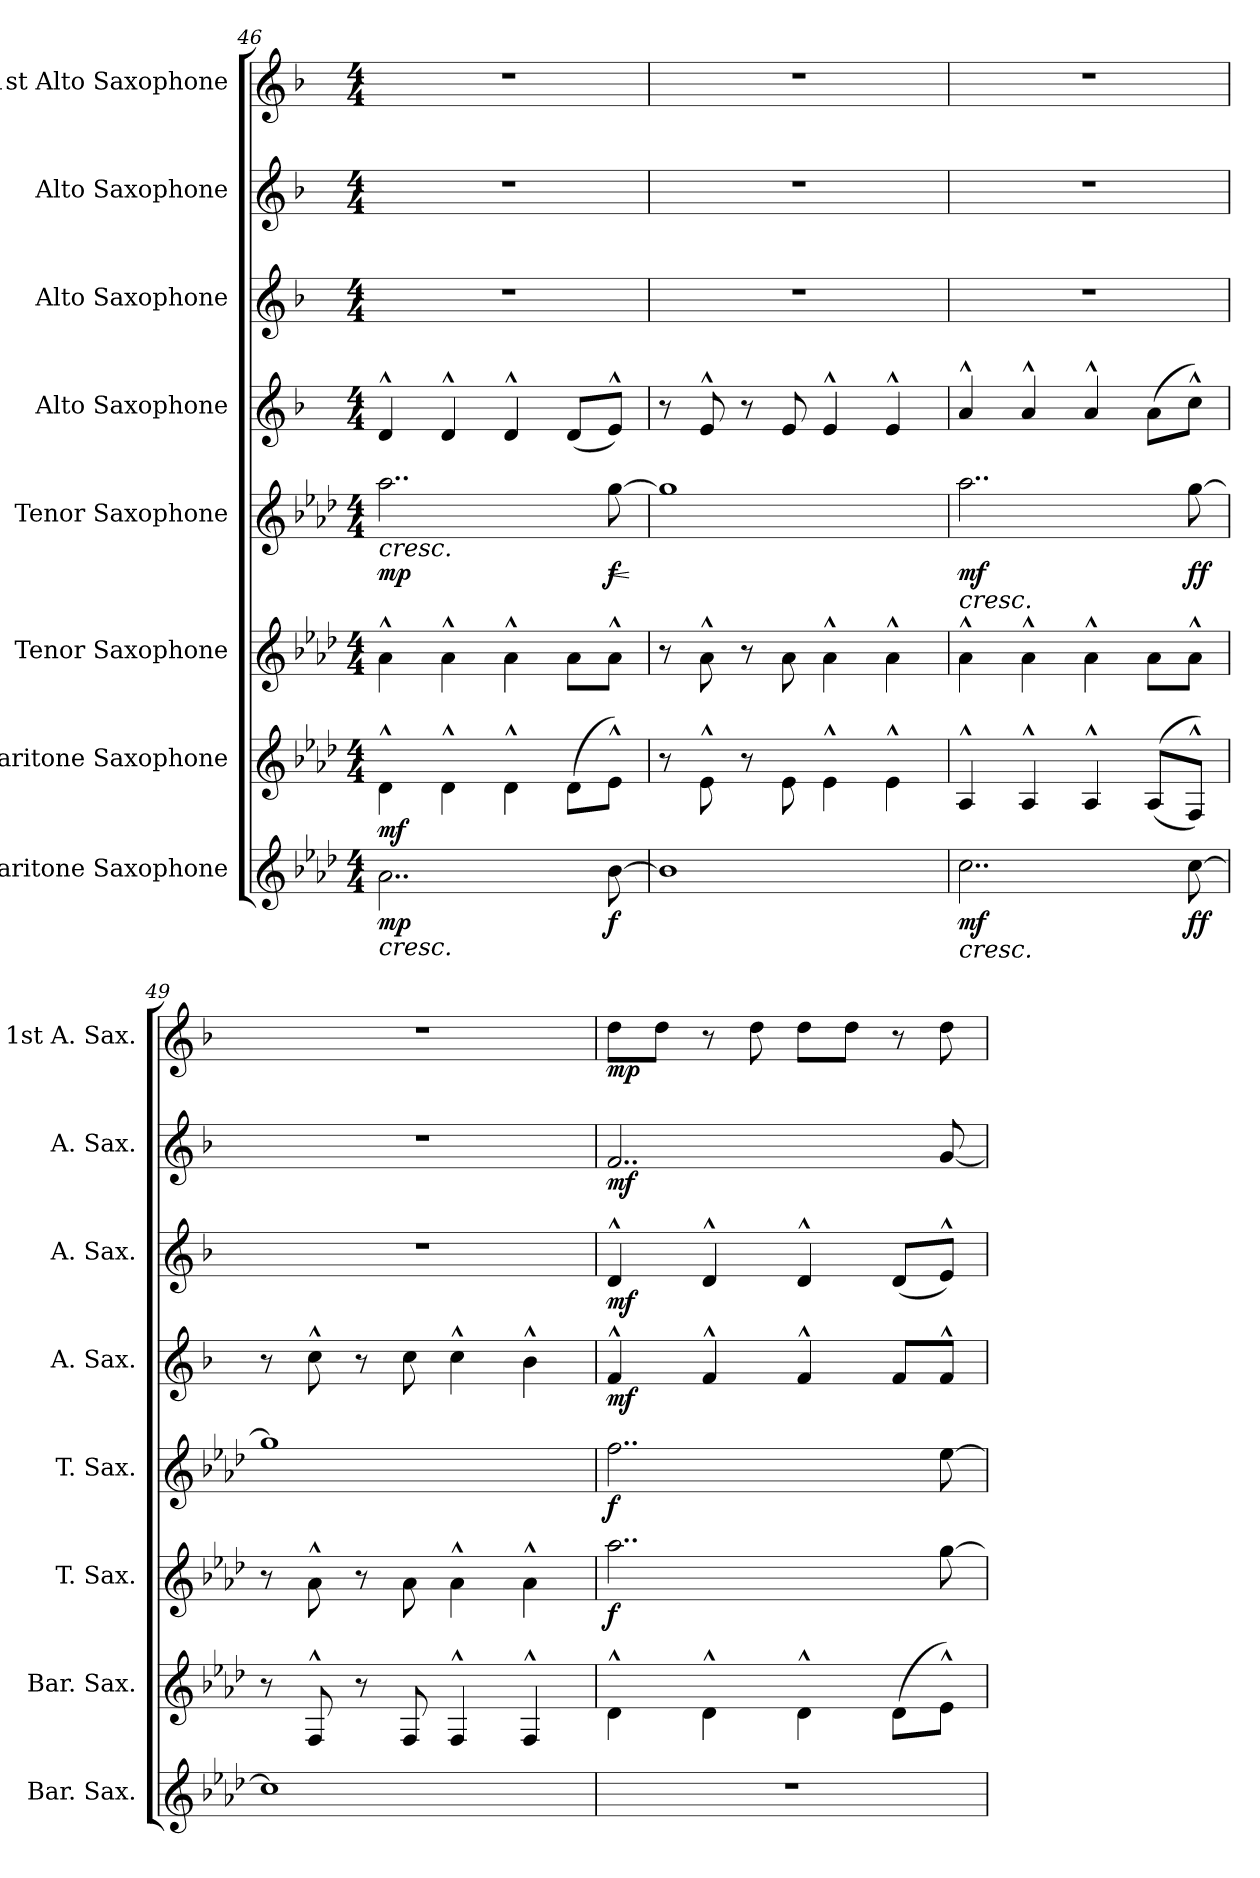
**kern	**dynam	**kern	**dynam	**kern	**dynam	**kern	**dynam	**kern	**dynam	**kern	**dynam	**kern	**dynam	**kern	**dynam
*part8	*part8	*part7	*part7	*part6	*part6	*part5	*part5	*part4	*part4	*part3	*part3	*part2	*part2	*part1	*part1
*staff8	*staff8	*staff7	*staff7	*staff6	*staff6	*staff5	*staff5	*staff4	*staff4	*staff3	*staff3	*staff2	*staff2	*staff1	*staff1
*I"Baritone Saxophone	*	*I"Baritone Saxophone	*	*I"Tenor Saxophone	*	*I"Tenor Saxophone	*	*I"Alto Saxophone	*	*I"Alto Saxophone	*	*I"Alto Saxophone	*	*I"1st Alto Saxophone	*
*I'Bar. Sax.	*	*I'Bar. Sax.	*	*I'T. Sax.	*	*I'T. Sax.	*	*I'A. Sax.	*	*I'A. Sax.	*	*I'A. Sax.	*	*I'1st A. Sax.	*
!!LO:LB:g=z
*clefG2	*	*clefG2	*	*clefG2	*	*clefG2	*	*clefG2	*	*clefG2	*	*clefG2	*	*clefG2	*
*ITrd12c21	*	*ITrd12c21	*	*ITrd8c14	*	*ITrd8c14	*	*ITrd5c9	*	*ITrd5c9	*	*ITrd5c9	*	*ITrd5c9	*
*k[b-e-a-d-]	*	*k[b-e-a-d-]	*	*k[b-e-a-d-]	*	*k[b-e-a-d-]	*	*k[b-e-a-d-]	*	*k[b-e-a-d-]	*	*k[b-e-a-d-]	*	*k[b-e-a-d-]	*
*M4/4	*	*M4/4	*	*M4/4	*	*M4/4	*	*M4/4	*	*M4/4	*	*M4/4	*	*M4/4	*
=46	=46	=46	=46	=46	=46	=46	=46	=46	=46	=46	=46	=46	=46	=46	=46
!	!LO:HP:b	!	!	!	!	!	!LO:HP:b	!	!	!	!	!	!	!	!
!	!LO:DY:n=1:b	!	!LO:DY:b	!	!	!	!LO:DY:n=1:b	!	!	!	!	!	!	!	!
2..A-\	< mp	4D-^^\	mf	4A-^^\	.	2..a-\	< mp	4F^^/	.	1r	.	1r	.	1r	.
.	.	4D-^^\	.	4A-^^\	.	.	.	4F^^/	.	.	.	.	.	.	.
.	.	4D-^^\	.	4A-^^\	.	.	.	4F^^/	.	.	.	.	.	.	.
.	.	(8D-\L	.	8A-\L	.	.	.	(8F/L	.	.	.	.	.	.	.
!	!LO:DY:n=2:b	!	!	!	!	!	!LO:HP:b	!	!	!	!	!	!	!	!
!	!	!	!	!	!	!	!LO:DY:n=2:b	!	!	!	!	!	!	!	!
[8B-\	f	8E-^^\J)	.	8A-^^\J	.	[8g\	< f	8G^^/J)	.	.	.	.	.	.	.
.	[	.	.	.	.	.	[ [	.	.	.	.	.	.	.	.
=47	=47	=47	=47	=47	=47	=47	=47	=47	=47	=47	=47	=47	=47	=47	=47
1B-]	.	8r	.	8r	.	1g]	.	8r	.	1r	.	1r	.	1r	.
.	.	8E-^^\	.	8A-^^\	.	.	.	8G^^/	.	.	.	.	.	.	.
.	.	8r	.	8r	.	.	.	8r	.	.	.	.	.	.	.
.	.	8E-\	.	8A-\	.	.	.	8G/	.	.	.	.	.	.	.
.	.	4E-^^\	.	4A-^^\	.	.	.	4G^^/	.	.	.	.	.	.	.
.	.	4E-^^\	.	4A-^^\	.	.	.	4G^^/	.	.	.	.	.	.	.
=48	=48	=48	=48	=48	=48	=48	=48	=48	=48	=48	=48	=48	=48	=48	=48
!	!LO:HP:b	!	!	!	!	!	!LO:HP:b	!	!	!	!	!	!	!	!
!	!LO:DY:n=1:b	!	!	!	!	!	!LO:DY:n=1:b	!	!	!	!	!	!	!	!
2..c\	< mf	4AA-^^/	.	4A-^^\	.	2..a-\	< mf	4c^^/	.	1r	.	1r	.	1r	.
.	.	4AA-^^/	.	4A-^^\	.	.	.	4c^^/	.	.	.	.	.	.	.
.	.	4AA-^^/	.	4A-^^\	.	.	.	4c^^/	.	.	.	.	.	.	.
.	.	((8AA-/L	.	8A-\L	.	.	.	(8c\L	.	.	.	.	.	.	.
!	!LO:DY:n=2:b	!	!	!	!	!	!LO:DY:n=2:b	!	!	!	!	!	!	!	!
[8c\	ff	8FF^^/J))	.	8A-^^\J	.	[8g\	ff	8e-^^\J)	.	.	.	.	.	.	.
.	[	.	.	.	.	.	[	.	.	.	.	.	.	.	.
=49	=49	=49	=49	=49	=49	=49	=49	=49	=49	=49	=49	=49	=49	=49	=49
1c]	.	8r	.	8r	.	1g]	.	8r	.	1r	.	1r	.	1r	.
.	.	8FF^^/	.	8A-^^\	.	.	.	8e-^^\	.	.	.	.	.	.	.
.	.	8r	.	8r	.	.	.	8r	.	.	.	.	.	.	.
.	.	8FF/	.	8A-\	.	.	.	8e-\	.	.	.	.	.	.	.
.	.	4FF^^/	.	4A-^^\	.	.	.	4e-^^\	.	.	.	.	.	.	.
.	.	4FF^^/	.	4A-^^\	.	.	.	4d-^^\	.	.	.	.	.	.	.
=50	=50	=50	=50	=50	=50	=50	=50	=50	=50	=50	=50	=50	=50	=50	=50
!	!	!	!	!	!LO:DY:b	!	!LO:DY:b	!	!LO:DY:b	!	!LO:DY:b	!	!LO:DY:b	!	!LO:DY:b
1r	.	4D-^^\	.	2..a-\	f	2..f\	f	4A-^^/	mf	4F^^/	mf	2..A-/	mf	8f\L	mp
.	.	.	.	.	.	.	.	.	.	.	.	.	.	8f\J	.
.	.	4D-^^\	.	.	.	.	.	4A-^^/	.	4F^^/	.	.	.	8r	.
.	.	.	.	.	.	.	.	.	.	.	.	.	.	8f\	.
.	.	4D-^^\	.	.	.	.	.	4A-^^/	.	4F^^/	.	.	.	8f\L	.
.	.	.	.	.	.	.	.	.	.	.	.	.	.	8f\J	.
.	.	(8D-\L	.	.	.	.	.	8A-/L	.	(8F/L	.	.	.	8r	.
.	.	8E-^^\J)	.	[8g\	.	[8e-\	.	8A-^^/J	.	8G^^/J)	.	[8B-/	.	8f\	.
=	=	=	=	=	=	=	=	=	=	=	=	=	=	=	=
*-	*-	*-	*-	*-	*-	*-	*-	*-	*-	*-	*-	*-	*-	*-	*-
